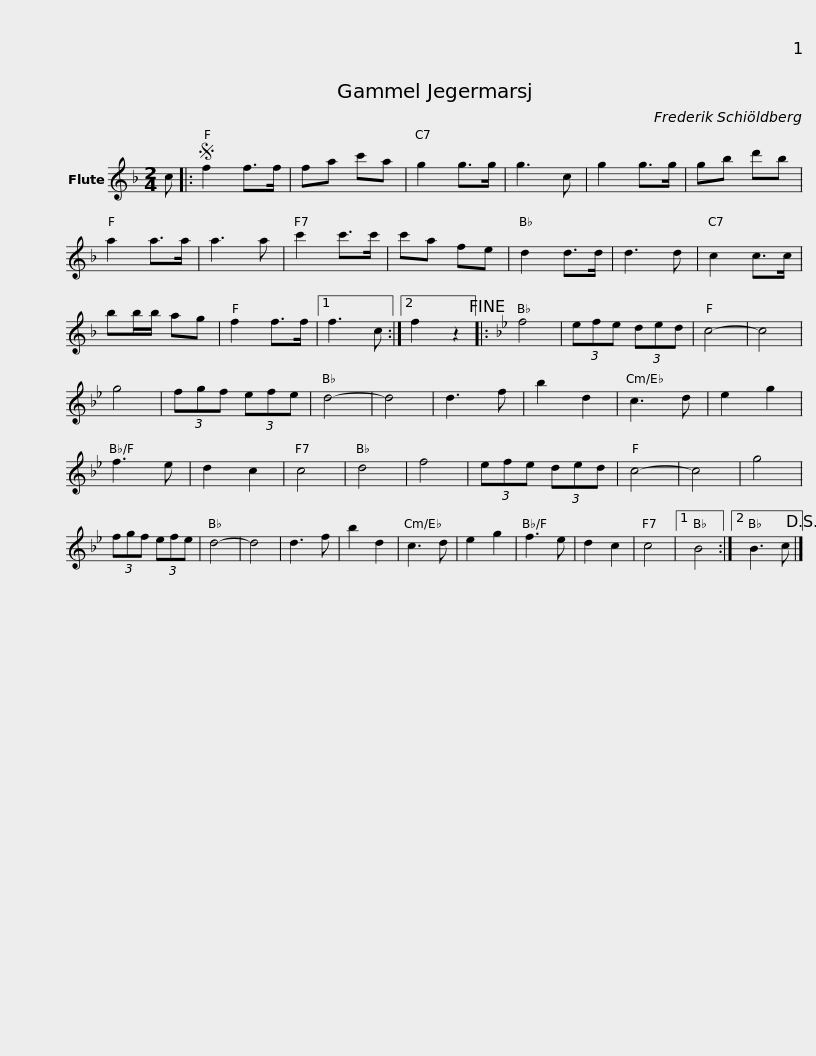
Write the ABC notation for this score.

X:1
L:1/8
M:2/4
I:linebreak $
K:F
V:1 treble
V:1
 c |:S f2 f>f | fa c'a | g2 g>g | g3 c | %5
 g2 g>g | gb d'b | a2 a>a | a3 a | c'2 c'>c' | %10
 c'a fe |$ d2 d>d | d3 d | c2 c>c | bb/b/ ag | %15
 f2 f>f |1 f3 c :|2 f2 z2!fine! |:[K:Bb] f4 | (3efe (3ded | %20
 c4- | c4 | g4 |$ (3fgf (3efe | d4- | %25
 d4 | d3 f | b2 d2 | c3 d | e2 g2 | %30
 f3 e | d2 c2 | c4 | d4 | f4 | %35
 (3efe (3ded | c4- | c4 |$ g4 | (3fgf (3efe | %40
 d4- | d4 | d3 f | b2 d2 | c3 d | %45
 e2 g2 | f3 e | d2 c2 | c4 |1 B4 :|2 %50
 B3 c!D.S.! |] %51
